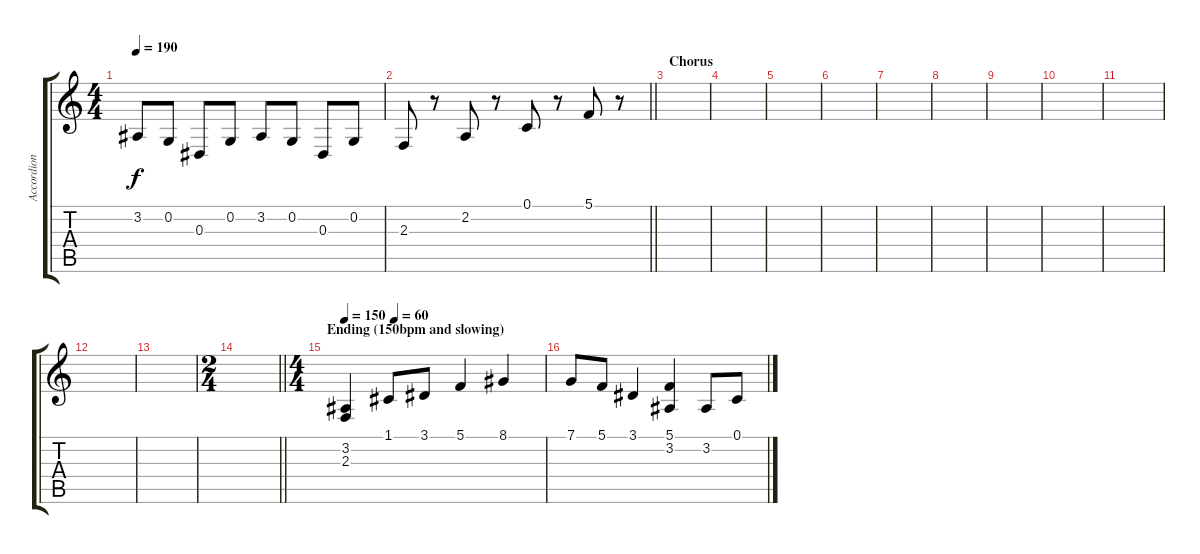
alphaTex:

\track ("Accordion" "Accordion") {instrument accordion}
\staff {score tabs}
\tuning (C4 G3 Eb3 Bb2 F2 C2) {hide}
\ts (4 4)
\tempo 190
\clef g2
\ks c
3.2.8{dy f} 0.2.8 0.3.8 0.2.8 3.2.8 0.2.8 0.3.8 0.2.8 |
\barLineRight lightlight
2.3.8 r.8 2.2.8 r.8 0.1.8 r.8 5.1.8 r.8 |
\section ("" "Chorus")
|
|
|
|
|
|
|
|
|
|
|
\ts (2 4)
\barLineRight lightlight
|
\ts (4 4)
\section ("" "Ending (150bpm and slowing)")
\tempo 150
\tempo (60 0.25)
(3.2 2.3).4 1.1.8 3.1.8 5.1.4 8.1.4 |
7.1.8 5.1.8 3.1.4 (5.1 3.2).4 3.2.8 0.1.8
